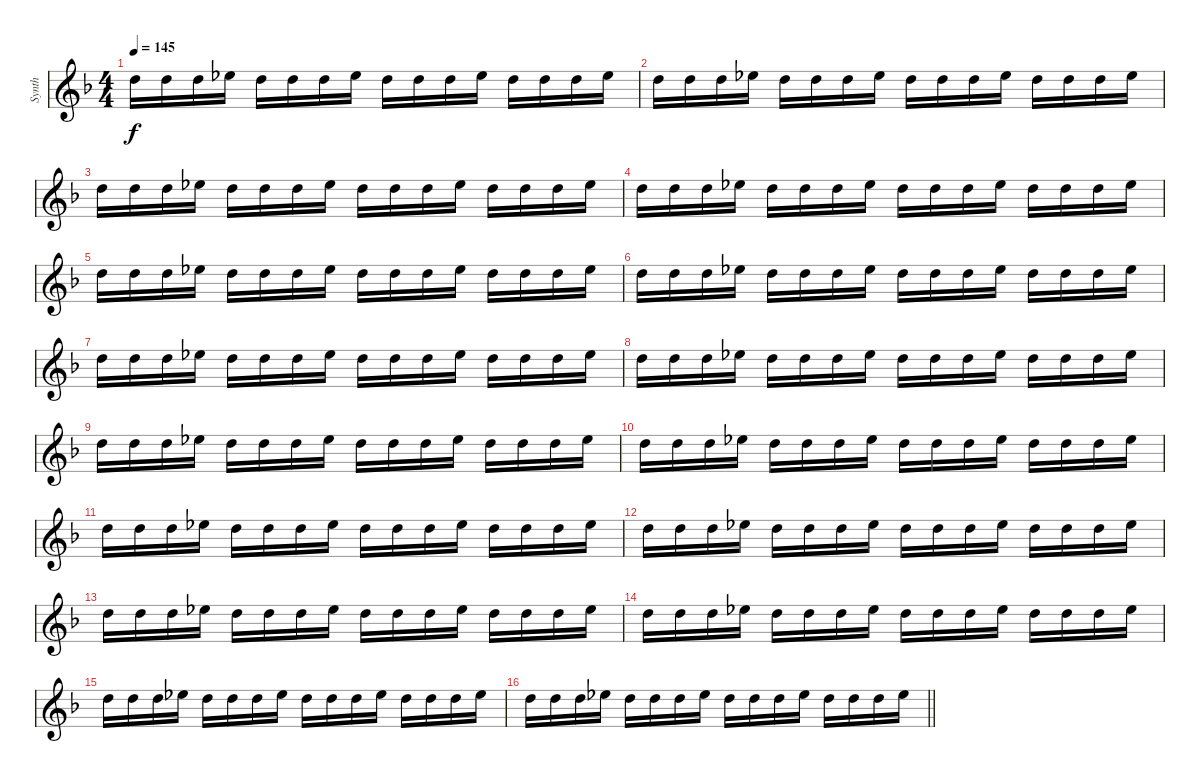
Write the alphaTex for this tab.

\track ("Synth" "Synth") {instrument acousticbass}
\staff {score}
\tuning (E4 B3 G3 D3 A2 D2) {hide}
\ts (4 4)
\tempo 145
\clef g2
\ks f
3.2.16{dy f volume 5} 3.2.16 3.2.16 4.2.16 3.2.16 3.2.16 3.2.16 4.2.16 3.2.16 3.2.16 3.2.16 4.2.16 3.2.16 3.2.16 3.2.16 4.2.16 |
3.2.16 3.2.16 3.2.16 4.2.16 3.2.16 3.2.16 3.2.16 4.2.16 3.2.16 3.2.16 3.2.16 4.2.16 3.2.16 3.2.16 3.2.16 4.2.16 |
3.2.16 3.2.16 3.2.16 4.2.16 3.2.16 3.2.16 3.2.16 4.2.16 3.2.16 3.2.16 3.2.16 4.2.16 3.2.16 3.2.16 3.2.16 4.2.16 |
3.2.16 3.2.16 3.2.16 4.2.16 3.2.16 3.2.16 3.2.16 4.2.16 3.2.16 3.2.16 3.2.16 4.2.16 3.2.16 3.2.16 3.2.16 4.2.16 |
3.2.16 3.2.16 3.2.16 4.2.16 3.2.16 3.2.16 3.2.16 4.2.16 3.2.16 3.2.16 3.2.16 4.2.16 3.2.16 3.2.16 3.2.16 4.2.16 |
3.2.16 3.2.16 3.2.16 4.2.16 3.2.16 3.2.16 3.2.16 4.2.16 3.2.16 3.2.16 3.2.16 4.2.16 3.2.16 3.2.16 3.2.16 4.2.16 |
3.2.16 3.2.16 3.2.16 4.2.16 3.2.16 3.2.16 3.2.16 4.2.16 3.2.16 3.2.16 3.2.16 4.2.16 3.2.16 3.2.16 3.2.16 4.2.16 |
3.2.16 3.2.16 3.2.16 4.2.16 3.2.16 3.2.16 3.2.16 4.2.16 3.2.16 3.2.16 3.2.16 4.2.16 3.2.16 3.2.16 3.2.16 4.2.16 |
3.2.16 3.2.16 3.2.16 4.2.16 3.2.16 3.2.16 3.2.16 4.2.16 3.2.16 3.2.16 3.2.16 4.2.16 3.2.16 3.2.16 3.2.16 4.2.16 |
3.2.16 3.2.16 3.2.16 4.2.16 3.2.16 3.2.16 3.2.16 4.2.16 3.2.16 3.2.16 3.2.16 4.2.16 3.2.16 3.2.16 3.2.16 4.2.16 |
3.2.16 3.2.16 3.2.16 4.2.16 3.2.16 3.2.16 3.2.16 4.2.16 3.2.16 3.2.16 3.2.16 4.2.16 3.2.16 3.2.16 3.2.16 4.2.16 |
3.2.16 3.2.16 3.2.16 4.2.16 3.2.16 3.2.16 3.2.16 4.2.16 3.2.16 3.2.16 3.2.16 4.2.16 3.2.16 3.2.16 3.2.16 4.2.16 |
3.2.16 3.2.16 3.2.16 4.2.16 3.2.16 3.2.16 3.2.16 4.2.16 3.2.16 3.2.16 3.2.16 4.2.16 3.2.16 3.2.16 3.2.16 4.2.16 |
3.2.16 3.2.16 3.2.16 4.2.16 3.2.16 3.2.16 3.2.16 4.2.16 3.2.16 3.2.16 3.2.16 4.2.16 3.2.16 3.2.16 3.2.16 4.2.16 |
3.2.16 3.2.16 3.2.16 4.2.16 3.2.16 3.2.16 3.2.16 4.2.16 3.2.16 3.2.16 3.2.16 4.2.16 3.2.16 3.2.16 3.2.16 4.2.16 |
\barLineRight lightlight
3.2.16 3.2.16 3.2.16 4.2.16 3.2.16 3.2.16 3.2.16 4.2.16 3.2.16 3.2.16 3.2.16 4.2.16 3.2.16 3.2.16 3.2.16 4.2.16{volume 0}
